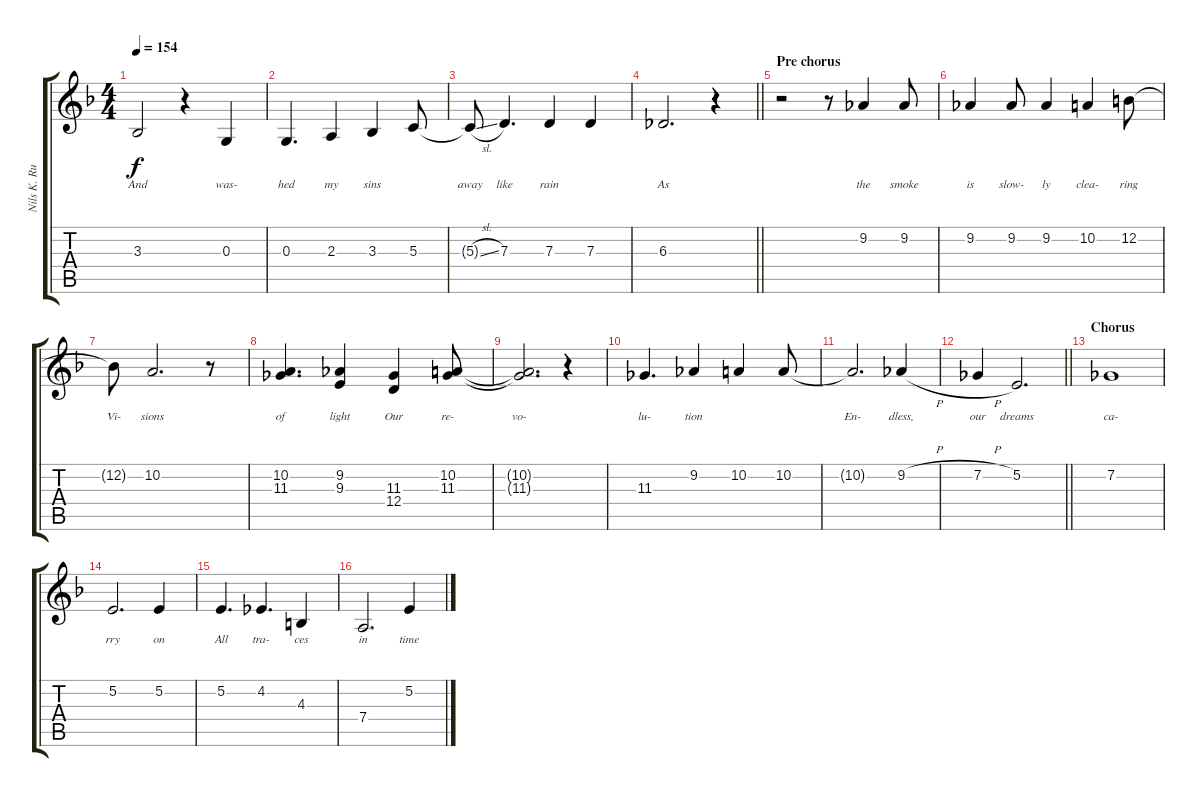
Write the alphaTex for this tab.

\track ("Nils K. Rue" "Nils K. Ru") {instrument trumpet}
\staff {score tabs}
\tuning (E4 B3 G3 D3 A2 E2) {hide}
\ts (4 4)
\tempo 154
\clef g2
\ks f
3.3{t}.2{lyrics (0 "And") lyrics (1 "") lyrics (2 "") lyrics (3 "") lyrics (4 "") dy f} r.4 0.3.4{lyrics (0 "was-") lyrics (1 "") lyrics (2 "") lyrics (3 "") lyrics (4 "")} |
0.3.4{d lyrics (0 "hed") lyrics (1 "") lyrics (2 "") lyrics (3 "") lyrics (4 "")} 2.3.4{lyrics (0 "my") lyrics (1 "") lyrics (2 "") lyrics (3 "") lyrics (4 "")} 3.3.4{lyrics (0 "sins") lyrics (1 "") lyrics (2 "") lyrics (3 "") lyrics (4 "")} 5.3.8{lyrics (0 "") lyrics (1 "") lyrics (2 "") lyrics (3 "") lyrics (4 "")} |
5.3{sl t}.8{lyrics (0 "away") lyrics (1 "") lyrics (2 "") lyrics (3 "") lyrics (4 "")} 7.3.4{d lyrics (0 "like") lyrics (1 "") lyrics (2 "") lyrics (3 "") lyrics (4 "")} 7.3.4{lyrics (0 "rain") lyrics (1 "") lyrics (2 "") lyrics (3 "") lyrics (4 "")} 7.3.4{lyrics (0 "") lyrics (1 "") lyrics (2 "") lyrics (3 "") lyrics (4 "")} |
\barLineRight lightlight
6.3.2{d lyrics (0 "As") lyrics (1 "") lyrics (2 "") lyrics (3 "") lyrics (4 "")} r.4 |
\section ("" "Pre chorus")
r.2 r.8 9.2.4{lyrics (0 "the") lyrics (1 "") lyrics (2 "") lyrics (3 "") lyrics (4 "")} 9.2.8{lyrics (0 "smoke") lyrics (1 "") lyrics (2 "") lyrics (3 "") lyrics (4 "")} |
9.2.4{lyrics (0 "is") lyrics (1 "") lyrics (2 "") lyrics (3 "") lyrics (4 "")} 9.2.8{lyrics (0 "slow-") lyrics (1 "") lyrics (2 "") lyrics (3 "") lyrics (4 "")} 9.2.4{lyrics (0 "ly") lyrics (1 "") lyrics (2 "") lyrics (3 "") lyrics (4 "")} 10.2.4{lyrics (0 "clea-") lyrics (1 "") lyrics (2 "") lyrics (3 "") lyrics (4 "")} 12.2.8{lyrics (0 "ring") lyrics (1 "") lyrics (2 "") lyrics (3 "") lyrics (4 "")} |
12.2{t}.8{lyrics (0 "Vi-") lyrics (1 "") lyrics (2 "") lyrics (3 "") lyrics (4 "")} 10.2.2{d lyrics (0 "sions") lyrics (1 "") lyrics (2 "") lyrics (3 "") lyrics (4 "")} r.8 |
(10.2 11.3).4{d lyrics (0 "of") lyrics (1 "") lyrics (2 "") lyrics (3 "") lyrics (4 "")} (9.2 9.3).4{lyrics (0 "light") lyrics (1 "") lyrics (2 "") lyrics (3 "") lyrics (4 "")} (11.3 12.4).4{lyrics (0 "Our") lyrics (1 "") lyrics (2 "") lyrics (3 "") lyrics (4 "")} (10.2 11.3).8{lyrics (0 "re-") lyrics (1 "") lyrics (2 "") lyrics (3 "") lyrics (4 "")} |
(10.2{t} 11.3{t}).2{d lyrics (0 "vo-") lyrics (1 "") lyrics (2 "") lyrics (3 "") lyrics (4 "")} r.4 |
11.3.4{d lyrics (0 "lu-") lyrics (1 "") lyrics (2 "") lyrics (3 "") lyrics (4 "")} 9.2.4{lyrics (0 "tion") lyrics (1 "") lyrics (2 "") lyrics (3 "") lyrics (4 "")} 10.2.4{lyrics (0 "") lyrics (1 "") lyrics (2 "") lyrics (3 "") lyrics (4 "")} 10.2.8{lyrics (0 "") lyrics (1 "") lyrics (2 "") lyrics (3 "") lyrics (4 "")} |
10.2{t}.2{d lyrics (0 "En-") lyrics (1 "") lyrics (2 "") lyrics (3 "") lyrics (4 "")} 9.2{h}.4{lyrics (0 "dless,") lyrics (1 "") lyrics (2 "") lyrics (3 "") lyrics (4 "")} |
\barLineRight lightlight
7.2{h}.4{lyrics (0 "our") lyrics (1 "") lyrics (2 "") lyrics (3 "") lyrics (4 "")} 5.2.2{d lyrics (0 "dreams") lyrics (1 "") lyrics (2 "") lyrics (3 "") lyrics (4 "")} |
\section ("" "Chorus")
7.2.1{lyrics (0 "ca-") lyrics (1 "") lyrics (2 "") lyrics (3 "") lyrics (4 "")} |
5.2.2{d lyrics (0 "rry") lyrics (1 "") lyrics (2 "") lyrics (3 "") lyrics (4 "")} 5.2.4{lyrics (0 "on") lyrics (1 "") lyrics (2 "") lyrics (3 "") lyrics (4 "")} |
5.2.4{d lyrics (0 "All") lyrics (1 "") lyrics (2 "") lyrics (3 "") lyrics (4 "")} 4.2.4{d lyrics (0 "tra-") lyrics (1 "") lyrics (2 "") lyrics (3 "") lyrics (4 "")} 4.3.4{lyrics (0 "ces") lyrics (1 "") lyrics (2 "") lyrics (3 "") lyrics (4 "")} |
7.4.2{d lyrics (0 "in") lyrics (1 "") lyrics (2 "") lyrics (3 "") lyrics (4 "")} 5.2.4{lyrics (0 "time") lyrics (1 "") lyrics (2 "") lyrics (3 "") lyrics (4 "")}
